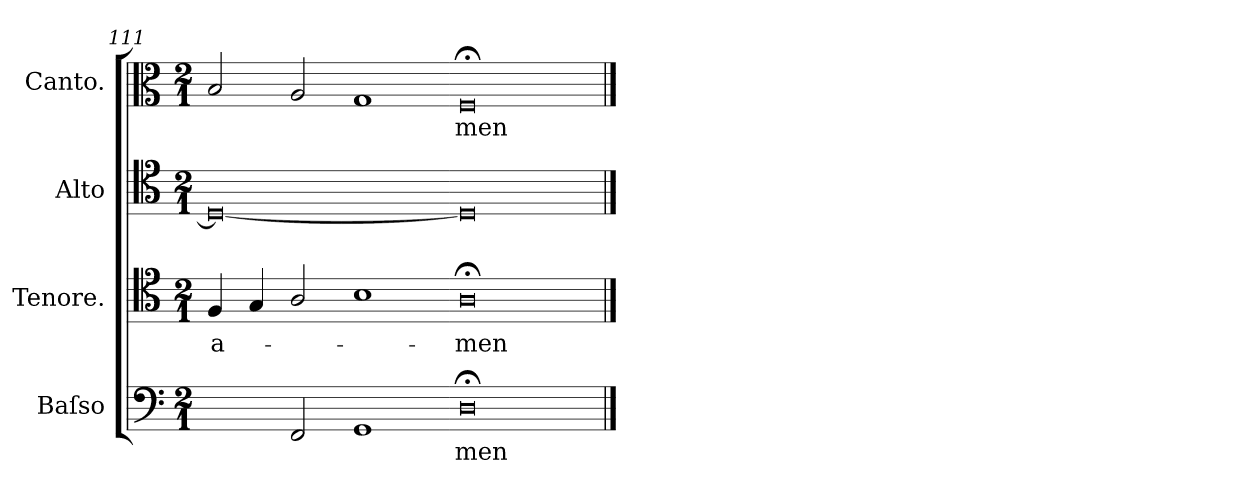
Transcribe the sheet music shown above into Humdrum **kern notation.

**kern	**text	**kern	**text	**kern	**kern	**text
*part4	*part4	*part3	*part3	*part2	*part1	*part1
*staff4	*staff4	*staff3	*staff3	*staff2	*staff1	*staff1
*I"Baſso	*	*I"Tenore.	*	*I"Alto	*I"Canto.	*
*I'B	*	*I'T	*	*I'A	*I'S	*
*clefF4	*	*clefC4	*	*clefC4	*clefC3	*
*k[]	*	*k[]	*	*k[]	*k[]	*
*M2/1	*	*M2/1	*	*M2/1	*M2/1	*
=111	=111	=111	=111	=111	=111	=111
2ryy	.	4F/	a-	0D_	2B/	.
.	.	4G/	.	.	.	.
2FF/	.	2A/	.	.	2A/	.
1GG	.	1B	.	.	1G	.
=112-	=112-	=112-	=112-	=112-	=112-	=112-
0D;<;	-men	0A;<;	-men	0D]	0F;<;	-men
==	==	==	==	==	==	==
*-	*-	*-	*-	*-	*-	*-
